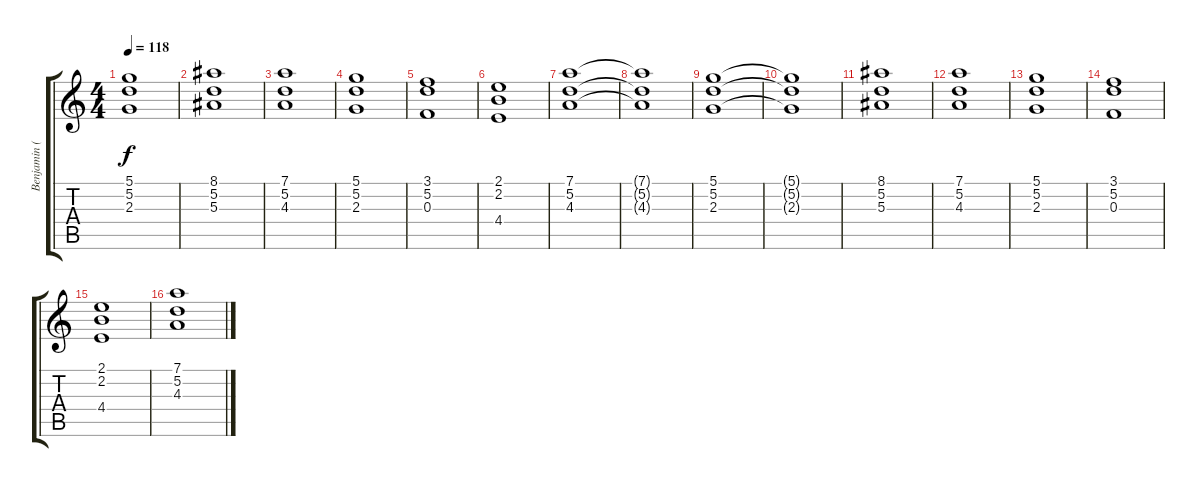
\track ("Benjamin (KeybHigh)" "Benjamin (") {instrument churchorgan}
\staff {score tabs}
\tuning (D5 A4 F4 C4 G3 D3) {hide}
\ts (4 4)
\tempo 118
\clef g2
\ks c
(5.1{t} 5.2{t} 2.3{t}).1{dy f} |
(8.1 5.2 5.3).1 |
(7.1 5.2 4.3).1 |
(5.1 5.2 2.3).1 |
(3.1 5.2 0.3).1 |
(2.1 2.2 4.4).1 |
(7.1 5.2 4.3).1 |
(7.1{t} 5.2{t} 4.3{t}).1 |
(5.1 5.2 2.3).1 |
(5.1{t} 5.2{t} 2.3{t}).1 |
(8.1 5.2 5.3).1 |
(7.1 5.2 4.3).1 |
(5.1 5.2 2.3).1 |
(3.1 5.2 0.3).1 |
(2.1 2.2 4.4).1 |
(7.1 5.2 4.3).1
